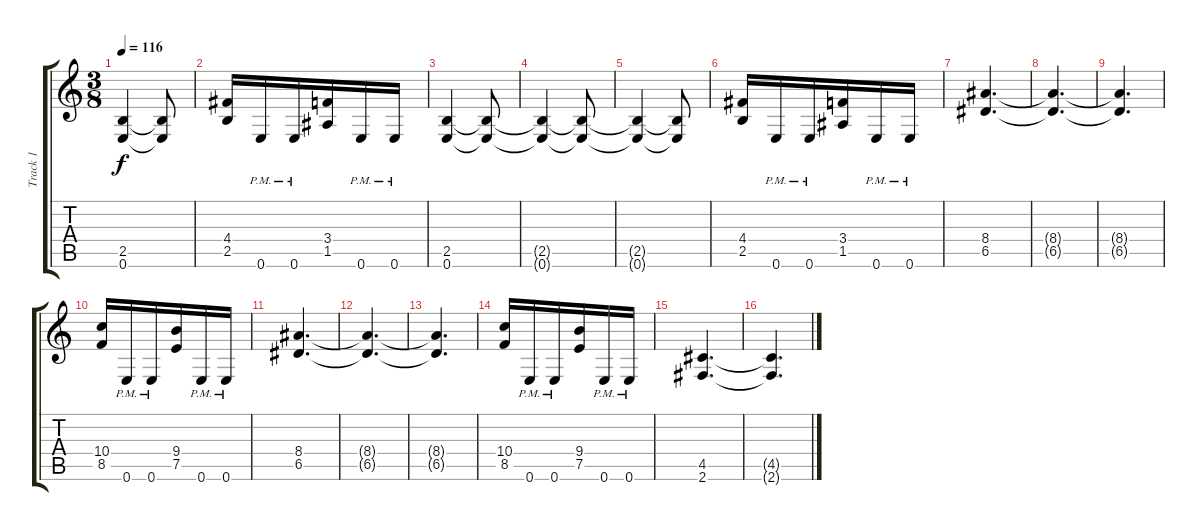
\track ("Track 1" "Track 1") {instrument distortionguitar}
\staff {score tabs}
\tuning (E4 B3 G3 D3 A2 E2) {hide}
\ts (3 8)
\tempo 116
\clef g2
\ks c
(2.5{t} 0.6{t}).4{dy f} (2.5{t} 0.6{t}).8 |
(4.4 2.5).16 0.6{pm}.16 0.6{pm}.16 (3.4 1.5).16 0.6{pm}.16 0.6{pm}.16 |
(2.5 0.6).4 (2.5{t} 0.6{t}).8 |
(2.5{t} 0.6{t}).4 (2.5{t} 0.6{t}).8 |
(2.5{t} 0.6{t}).4 (2.5{t} 0.6{t}).8 |
(4.4 2.5).16 0.6{pm}.16 0.6{pm}.16 (3.4 1.5).16 0.6{pm}.16 0.6{pm}.16 |
(8.4 6.5).4{d} |
(8.4{t} 6.5{t}).4{d} |
(8.4{t} 6.5{t}).4{d} |
(10.4 8.5).16 0.6{pm}.16 0.6{pm}.16 (9.4 7.5).16 0.6{pm}.16 0.6{pm}.16 |
(8.4 6.5).4{d} |
(8.4{t} 6.5{t}).4{d} |
(8.4{t} 6.5{t}).4{d} |
(10.4 8.5).16 0.6{pm}.16 0.6{pm}.16 (9.4 7.5).16 0.6{pm}.16 0.6{pm}.16 |
(4.5 2.6).4{d} |
(4.5{t} 2.6{t}).4{d}
